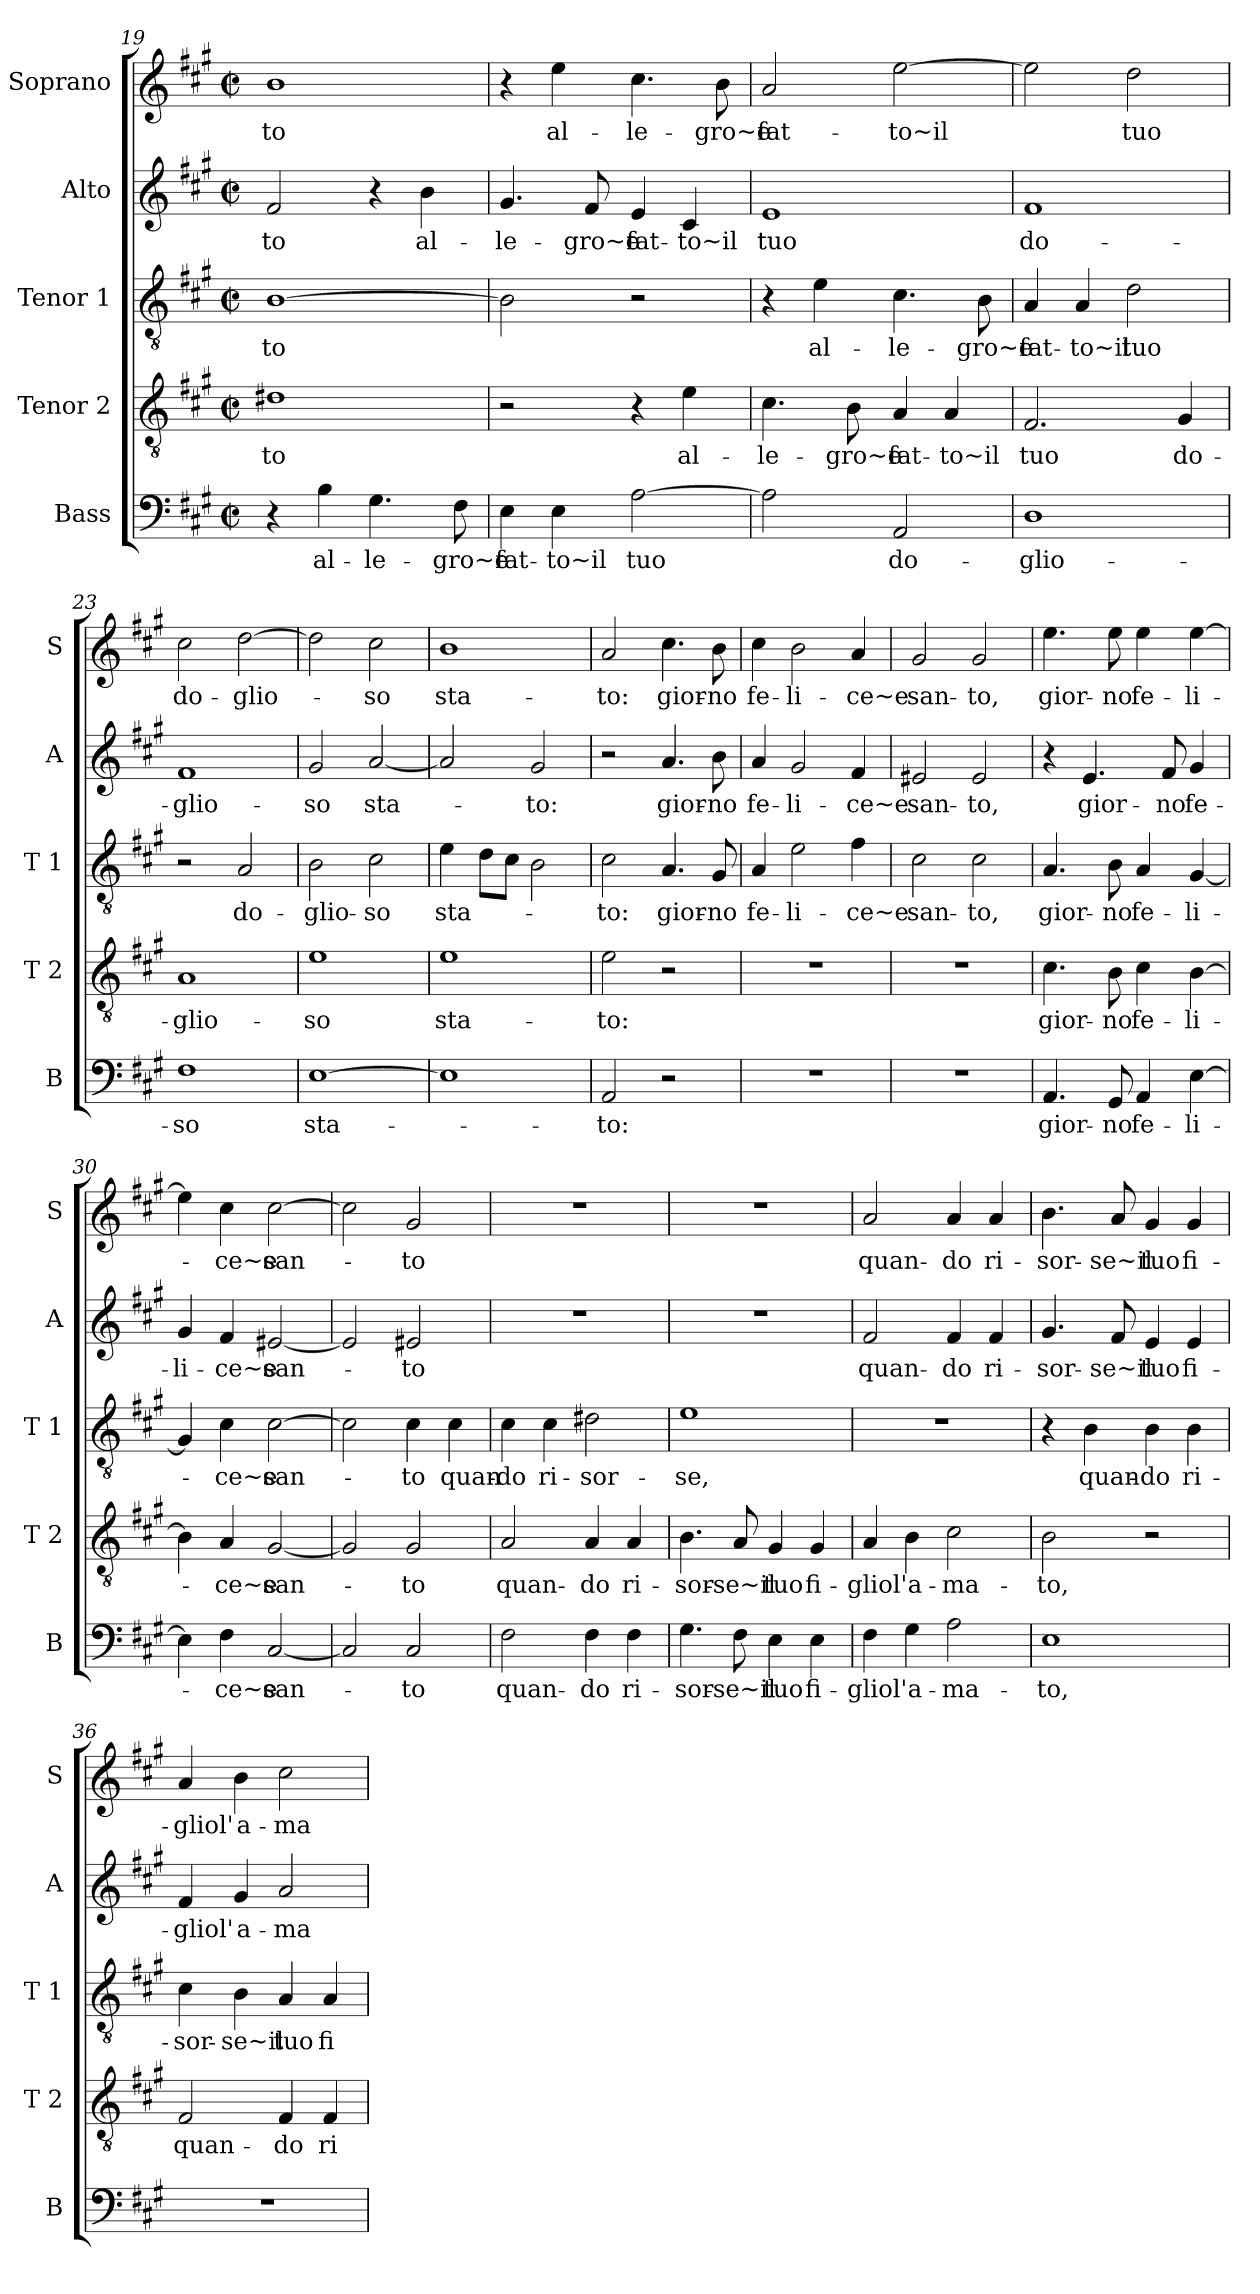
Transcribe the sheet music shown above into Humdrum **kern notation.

**kern	**text	**kern	**text	**kern	**text	**kern	**text	**kern	**text
*part5	*part5	*part4	*part4	*part3	*part3	*part2	*part2	*part1	*part1
*staff5	*staff5	*staff4	*staff4	*staff3	*staff3	*staff2	*staff2	*staff1	*staff1
*I"Bass	*	*I"Tenor 2	*	*I"Tenor 1	*	*I"Alto	*	*I"Soprano	*
*I'B	*	*I'T 2	*	*I'T 1	*	*I'A	*	*I'S	*
*clefF4	*	*clefGv2	*	*clefGv2	*	*clefG2	*	*clefG2	*
*k[f#c#g#]	*	*k[f#c#g#]	*	*k[f#c#g#]	*	*k[f#c#g#]	*	*k[f#c#g#]	*
*A:	*	*A:	*	*A:	*	*A:	*	*A:	*
*M2/2	*	*M2/2	*	*M2/2	*	*M2/2	*	*M2/2	*
*met(c|)	*	*met(c|)	*	*met(c|)	*	*met(c|)	*	*met(c|)	*
=19	=19	=19	=19	=19	=19	=19	=19	=19	=19
!	!	!	!LO:LY:b	!	!LO:LY:b	!	!LO:LY:b	!	!LO:LY:b
4r	.	1d#X	-to	[1B	-to	2f#/	-to	1b	-to
!	!LO:LY:b	!	!	!	!	!	!	!	!
4B\	al-	.	.	.	.	.	.	.	.
!	!LO:LY:b	!	!	!	!	!	!	!	!
4.G#\	-le-	.	.	.	.	4r	.	.	.
!	!	!	!	!	!	!	!LO:LY:b	!	!
.	.	.	.	.	.	4b\	al-	.	.
!	!LO:LY:b	!	!	!	!	!	!	!	!
8F#\	-gro~e	.	.	.	.	.	.	.	.
=20	=20	=20	=20	=20	=20	=20	=20	=20	=20
!	!LO:LY:b	!	!	!	!	!	!LO:LY:b	!	!
4E\	fat-	2r	.	2B\]	.	4.g#/	-le-	4r	.
!	!LO:LY:b	!	!	!	!	!	!	!	!LO:LY:b
4E\	-to~il	.	.	.	.	.	.	4ee\	al-
!	!	!	!	!	!	!	!LO:LY:b	!	!
.	.	.	.	.	.	8f#/	-gro~e	.	.
!	!LO:LY:b	!	!	!	!	!	!LO:LY:b	!	!LO:LY:b
[2A\	tuo	4r	.	2r	.	4e/	fat-	4.cc#\	-le-
!	!	!	!LO:LY:b	!	!	!	!LO:LY:b	!	!
.	.	4e\	al-	.	.	4c#/	-to~il	.	.
!	!	!	!	!	!	!	!	!	!LO:LY:b
.	.	.	.	.	.	.	.	8b\	-gro~e
!!LO:LB:g=z
=21	=21	=21	=21	=21	=21	=21	=21	=21	=21
!	!	!	!LO:LY:b	!	!	!	!LO:LY:b	!	!LO:LY:b
2A\]	.	4.c#\	-le-	4r	.	1e	tuo	2a/	fat-
!	!	!	!	!	!LO:LY:b	!	!	!	!
.	.	.	.	4e\	al-	.	.	.	.
!	!	!	!LO:LY:b	!	!	!	!	!	!
.	.	8B\	-gro~e	.	.	.	.	.	.
!	!LO:LY:b	!	!LO:LY:b	!	!LO:LY:b	!	!	!	!LO:LY:b
2AA/	do-	4A/	fat-	4.c#\	-le-	.	.	[2ee\	-to~il
!	!	!	!LO:LY:b	!	!	!	!	!	!
.	.	4A/	-to~il	.	.	.	.	.	.
!	!	!	!	!	!LO:LY:b	!	!	!	!
.	.	.	.	8B\	-gro~e	.	.	.	.
=22	=22	=22	=22	=22	=22	=22	=22	=22	=22
!	!LO:LY:b	!	!LO:LY:b	!	!LO:LY:b	!	!LO:LY:b	!	!
1D	-glio-	2.F#/	tuo	4A/	fat-	1f#	do-	2ee\]	.
!	!	!	!	!	!LO:LY:b	!	!	!	!
.	.	.	.	4A/	-to~il	.	.	.	.
!	!	!	!	!	!LO:LY:b	!	!	!	!LO:LY:b
.	.	.	.	2d\	tuo	.	.	2dd\	tuo
!	!	!	!LO:LY:b	!	!	!	!	!	!
.	.	4G#/	do-	.	.	.	.	.	.
=23	=23	=23	=23	=23	=23	=23	=23	=23	=23
!	!LO:LY:b	!	!LO:LY:b	!	!	!	!LO:LY:b	!	!LO:LY:b
1F#	-so	1A	-glio-	2r	.	1f#	-glio-	2cc#\	do-
!	!	!	!	!	!LO:LY:b	!	!	!	!LO:LY:b
.	.	.	.	2A/	do-	.	.	[2dd\	-glio-
=24	=24	=24	=24	=24	=24	=24	=24	=24	=24
!	!LO:LY:b	!	!LO:LY:b	!	!LO:LY:b	!	!LO:LY:b	!	!
[1E	sta-	1e	-so	2B\	-glio-	2g#/	-so	2dd\]	.
!	!	!	!	!	!LO:LY:b	!	!LO:LY:b	!	!LO:LY:b
.	.	.	.	2c#\	-so	[2a/	sta-	2cc#\	-so
=25	=25	=25	=25	=25	=25	=25	=25	=25	=25
!	!	!	!LO:LY:b	!	!LO:LY:b	!	!	!	!LO:LY:b
1E]	.	1e	sta-	4e\	sta-	2a/]	.	1b	sta-
.	.	.	.	8d\L	.	.	.	.	.
.	.	.	.	8c#\J	.	.	.	.	.
!	!	!	!	!	!	!	!LO:LY:b	!	!
.	.	.	.	2B\	.	2g#/	-to:	.	.
!!LO:PB:g=z
=26	=26	=26	=26	=26	=26	=26	=26	=26	=26
!	!LO:LY:b	!	!LO:LY:b	!	!LO:LY:b	!	!	!	!LO:LY:b
2AA/	-to:	2e\	-to:	2c#\	-to:	2r	.	2a/	-to:
!	!	!	!	!	!LO:LY:b	!	!LO:LY:b	!	!LO:LY:b
2r	.	2r	.	4.A/	gior-	4.a/	gior-	4.cc#\	gior-
!	!	!	!	!	!LO:LY:b	!	!LO:LY:b	!	!LO:LY:b
.	.	.	.	8G#/	-no	8b\	-no	8b\	-no
=27	=27	=27	=27	=27	=27	=27	=27	=27	=27
!	!	!	!	!	!LO:LY:b	!	!LO:LY:b	!	!LO:LY:b
1r	.	1r	.	4A/	fe-	4a/	fe-	4cc#\	fe-
!	!	!	!	!	!LO:LY:b	!	!LO:LY:b	!	!LO:LY:b
.	.	.	.	2e\	-li-	2g#/	-li-	2b\	-li-
!	!	!	!	!	!LO:LY:b	!	!LO:LY:b	!	!LO:LY:b
.	.	.	.	4f#\	-ce~e	4f#/	-ce~e	4a/	-ce~e
=28	=28	=28	=28	=28	=28	=28	=28	=28	=28
!	!	!	!	!	!LO:LY:b	!	!LO:LY:b	!	!LO:LY:b
1r	.	1r	.	2c#\	san-	2e#X/	san-	2g#/	san-
!	!	!	!	!	!LO:LY:b	!	!LO:LY:b	!	!LO:LY:b
.	.	.	.	2c#\	-to,	2e#/	-to,	2g#/	-to,
=29	=29	=29	=29	=29	=29	=29	=29	=29	=29
!	!LO:LY:b	!	!LO:LY:b	!	!LO:LY:b	!	!	!	!LO:LY:b
4.AA/	gior-	4.c#\	gior-	4.A/	gior-	4r	.	4.ee\	gior-
!	!	!	!	!	!	!	!LO:LY:b	!	!
.	.	.	.	.	.	4.e/	gior-	.	.
!	!LO:LY:b	!	!LO:LY:b	!	!LO:LY:b	!	!	!	!LO:LY:b
8GG#/	-no	8B\	-no	8B\	-no	.	.	8ee\	-no
!	!LO:LY:b	!	!LO:LY:b	!	!LO:LY:b	!	!	!	!LO:LY:b
4AA/	fe-	4c#\	fe-	4A/	fe-	.	.	4ee\	fe-
!	!	!	!	!	!	!	!LO:LY:b	!	!
.	.	.	.	.	.	8f#/	-no	.	.
!	!LO:LY:b	!	!LO:LY:b	!	!LO:LY:b	!	!LO:LY:b	!	!LO:LY:b
[4E\	-li-	[4B\	-li-	[4G#/	-li-	4g#/	fe-	[4ee\	-li-
=30	=30	=30	=30	=30	=30	=30	=30	=30	=30
!	!	!	!	!	!	!	!LO:LY:b	!	!
4E\]	.	4B\]	.	4G#/]	.	4g#/	-li-	4ee\]	.
!	!LO:LY:b	!	!LO:LY:b	!	!LO:LY:b	!	!LO:LY:b	!	!LO:LY:b
4F#\	-ce~e	4A/	-ce~e	4c#\	-ce~e	4f#/	-ce~e	4cc#\	-ce~e
!	!LO:LY:b	!	!LO:LY:b	!	!LO:LY:b	!	!LO:LY:b	!	!LO:LY:b
[2C#/	san-	[2G#/	san-	[2c#\	san-	[2e#X/	san-	[2cc#\	san-
!!LO:LB:g=z
=31	=31	=31	=31	=31	=31	=31	=31	=31	=31
2C#/]	.	2G#/]	.	2c#\]	.	2e#/]	.	2cc#\]	.
!	!LO:LY:b	!	!LO:LY:b	!	!LO:LY:b	!	!LO:LY:b	!	!LO:LY:b
2C#/	-to	2G#/	-to	4c#\	-to	2e#X/	-to	2g#/	-to
!	!	!	!	!	!LO:LY:b	!	!	!	!
.	.	.	.	4c#\	quan-	.	.	.	.
=32	=32	=32	=32	=32	=32	=32	=32	=32	=32
!	!LO:LY:b	!	!LO:LY:b	!	!LO:LY:b	!	!	!	!
2F#\	quan-	2A/	quan-	4c#\	-do	1r	.	1r	.
!	!	!	!	!	!LO:LY:b	!	!	!	!
.	.	.	.	4c#\	ri-	.	.	.	.
!	!LO:LY:b	!	!LO:LY:b	!	!LO:LY:b	!	!	!	!
4F#\	-do	4A/	-do	2d#X\	-sor-	.	.	.	.
!	!LO:LY:b	!	!LO:LY:b	!	!	!	!	!	!
4F#\	ri-	4A/	ri-	.	.	.	.	.	.
=33	=33	=33	=33	=33	=33	=33	=33	=33	=33
!	!LO:LY:b	!	!LO:LY:b	!	!LO:LY:b	!	!	!	!
4.G#\	-sor-	4.B\	-sor-	1e	-se,	1r	.	1r	.
!	!LO:LY:b	!	!LO:LY:b	!	!	!	!	!	!
8F#\	-se~il	8A/	-se~il	.	.	.	.	.	.
!	!LO:LY:b	!	!LO:LY:b	!	!	!	!	!	!
4E\	tuo	4G#/	tuo	.	.	.	.	.	.
!	!LO:LY:b	!	!LO:LY:b	!	!	!	!	!	!
4E\	fi-	4G#/	fi-	.	.	.	.	.	.
=34	=34	=34	=34	=34	=34	=34	=34	=34	=34
!	!LO:LY:b	!	!LO:LY:b	!	!	!	!LO:LY:b	!	!LO:LY:b
4F#\	-gliol'	4A/	-gliol'	1r	.	2f#/	quan-	2a/	quan-
!	!LO:LY:b	!	!LO:LY:b	!	!	!	!	!	!
4G#\	a-	4B\	a-	.	.	.	.	.	.
!	!LO:LY:b	!	!LO:LY:b	!	!	!	!LO:LY:b	!	!LO:LY:b
2A\	-ma-	2c#\	-ma-	.	.	4f#/	-do	4a/	-do
!	!	!	!	!	!	!	!LO:LY:b	!	!LO:LY:b
.	.	.	.	.	.	4f#/	ri-	4a/	ri-
=35	=35	=35	=35	=35	=35	=35	=35	=35	=35
!	!LO:LY:b	!	!LO:LY:b	!	!	!	!LO:LY:b	!	!LO:LY:b
1E	-to,	2B\	-to,	4r	.	4.g#/	-sor-	4.b\	-sor-
!	!	!	!	!	!LO:LY:b	!	!	!	!
.	.	.	.	4B\	quan-	.	.	.	.
!	!	!	!	!	!	!	!LO:LY:b	!	!LO:LY:b
.	.	.	.	.	.	8f#/	-se~il	8a/	-se~il
!	!	!	!	!	!LO:LY:b	!	!LO:LY:b	!	!LO:LY:b
.	.	2r	.	4B\	-do	4e/	tuo	4g#/	tuo
!	!	!	!	!	!LO:LY:b	!	!LO:LY:b	!	!LO:LY:b
.	.	.	.	4B\	ri-	4e/	fi-	4g#/	fi-
!!LO:LB:g=z
=36	=36	=36	=36	=36	=36	=36	=36	=36	=36
!	!	!	!LO:LY:b	!	!LO:LY:b	!	!LO:LY:b	!	!LO:LY:b
1r	.	2F#/	quan-	4c#\	-sor-	4f#/	-gliol'	4a/	-gliol'
!	!	!	!	!	!LO:LY:b	!	!LO:LY:b	!	!LO:LY:b
.	.	.	.	4B\	-se~il	4g#/	a-	4b\	a-
!	!	!	!LO:LY:b	!	!LO:LY:b	!	!LO:LY:b	!	!LO:LY:b
.	.	4F#/	-do	4A/	tuo	2a/	-ma-	2cc#\	-ma-
!	!	!	!LO:LY:b	!	!LO:LY:b	!	!	!	!
.	.	4F#/	ri-	4A/	fi-	.	.	.	.
=	=	=	=	=	=	=	=	=	=
*-	*-	*-	*-	*-	*-	*-	*-	*-	*-
